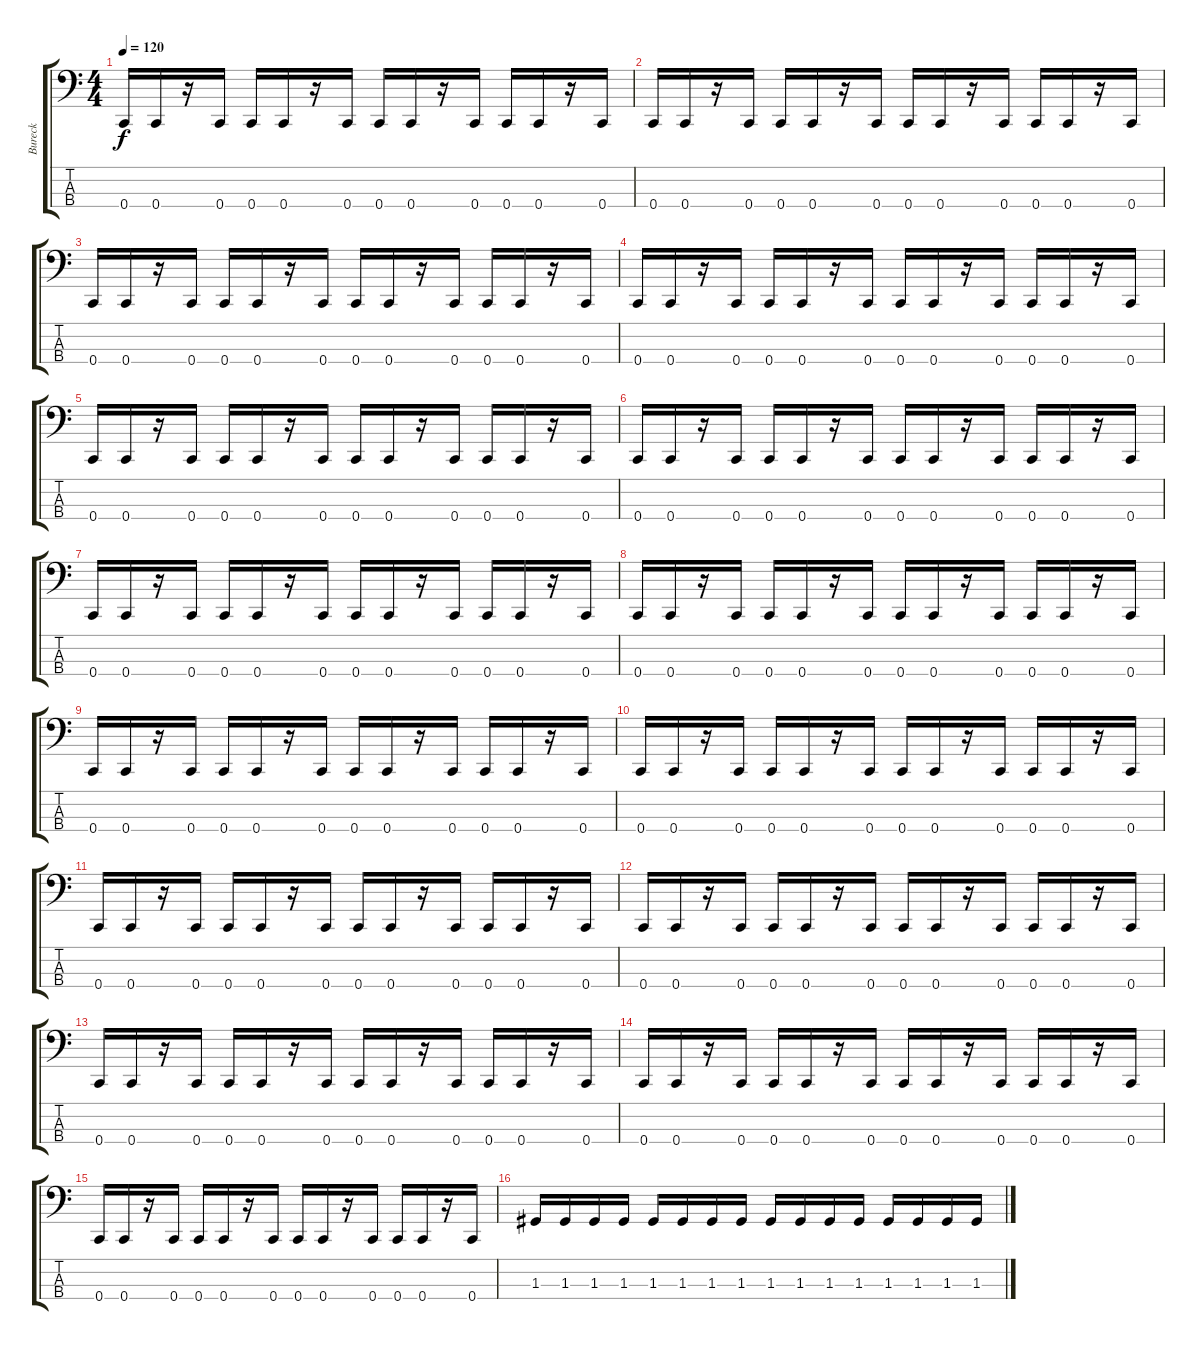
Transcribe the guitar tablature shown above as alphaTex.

\track ("Bureck" "Bureck") {instrument electricbasspick}
\staff {score tabs}
\tuning (F2 C2 G1 C1) {hide}
\ts (4 4)
\tempo 120
\clef f4
\ks c
0.4.16{dy f} 0.4.16 r.16 0.4.16 0.4.16 0.4.16 r.16 0.4.16 0.4.16 0.4.16 r.16 0.4.16 0.4.16 0.4.16 r.16 0.4.16 |
0.4.16 0.4.16 r.16 0.4.16 0.4.16 0.4.16 r.16 0.4.16 0.4.16 0.4.16 r.16 0.4.16 0.4.16 0.4.16 r.16 0.4.16 |
0.4.16 0.4.16 r.16 0.4.16 0.4.16 0.4.16 r.16 0.4.16 0.4.16 0.4.16 r.16 0.4.16 0.4.16 0.4.16 r.16 0.4.16 |
0.4.16 0.4.16 r.16 0.4.16 0.4.16 0.4.16 r.16 0.4.16 0.4.16 0.4.16 r.16 0.4.16 0.4.16 0.4.16 r.16 0.4.16 |
0.4.16 0.4.16 r.16 0.4.16 0.4.16 0.4.16 r.16 0.4.16 0.4.16 0.4.16 r.16 0.4.16 0.4.16 0.4.16 r.16 0.4.16 |
0.4.16 0.4.16 r.16 0.4.16 0.4.16 0.4.16 r.16 0.4.16 0.4.16 0.4.16 r.16 0.4.16 0.4.16 0.4.16 r.16 0.4.16 |
0.4.16 0.4.16 r.16 0.4.16 0.4.16 0.4.16 r.16 0.4.16 0.4.16 0.4.16 r.16 0.4.16 0.4.16 0.4.16 r.16 0.4.16 |
0.4.16 0.4.16 r.16 0.4.16 0.4.16 0.4.16 r.16 0.4.16 0.4.16 0.4.16 r.16 0.4.16 0.4.16 0.4.16 r.16 0.4.16 |
0.4.16 0.4.16 r.16 0.4.16 0.4.16 0.4.16 r.16 0.4.16 0.4.16 0.4.16 r.16 0.4.16 0.4.16 0.4.16 r.16 0.4.16 |
0.4.16 0.4.16 r.16 0.4.16 0.4.16 0.4.16 r.16 0.4.16 0.4.16 0.4.16 r.16 0.4.16 0.4.16 0.4.16 r.16 0.4.16 |
0.4.16 0.4.16 r.16 0.4.16 0.4.16 0.4.16 r.16 0.4.16 0.4.16 0.4.16 r.16 0.4.16 0.4.16 0.4.16 r.16 0.4.16 |
0.4.16 0.4.16 r.16 0.4.16 0.4.16 0.4.16 r.16 0.4.16 0.4.16 0.4.16 r.16 0.4.16 0.4.16 0.4.16 r.16 0.4.16 |
0.4.16 0.4.16 r.16 0.4.16 0.4.16 0.4.16 r.16 0.4.16 0.4.16 0.4.16 r.16 0.4.16 0.4.16 0.4.16 r.16 0.4.16 |
0.4.16 0.4.16 r.16 0.4.16 0.4.16 0.4.16 r.16 0.4.16 0.4.16 0.4.16 r.16 0.4.16 0.4.16 0.4.16 r.16 0.4.16 |
0.4.16 0.4.16 r.16 0.4.16 0.4.16 0.4.16 r.16 0.4.16 0.4.16 0.4.16 r.16 0.4.16 0.4.16 0.4.16 r.16 0.4.16 |
1.3.16 1.3.16 1.3.16 1.3.16 1.3.16 1.3.16 1.3.16 1.3.16 1.3.16 1.3.16 1.3.16 1.3.16 1.3.16 1.3.16 1.3.16 1.3.16
